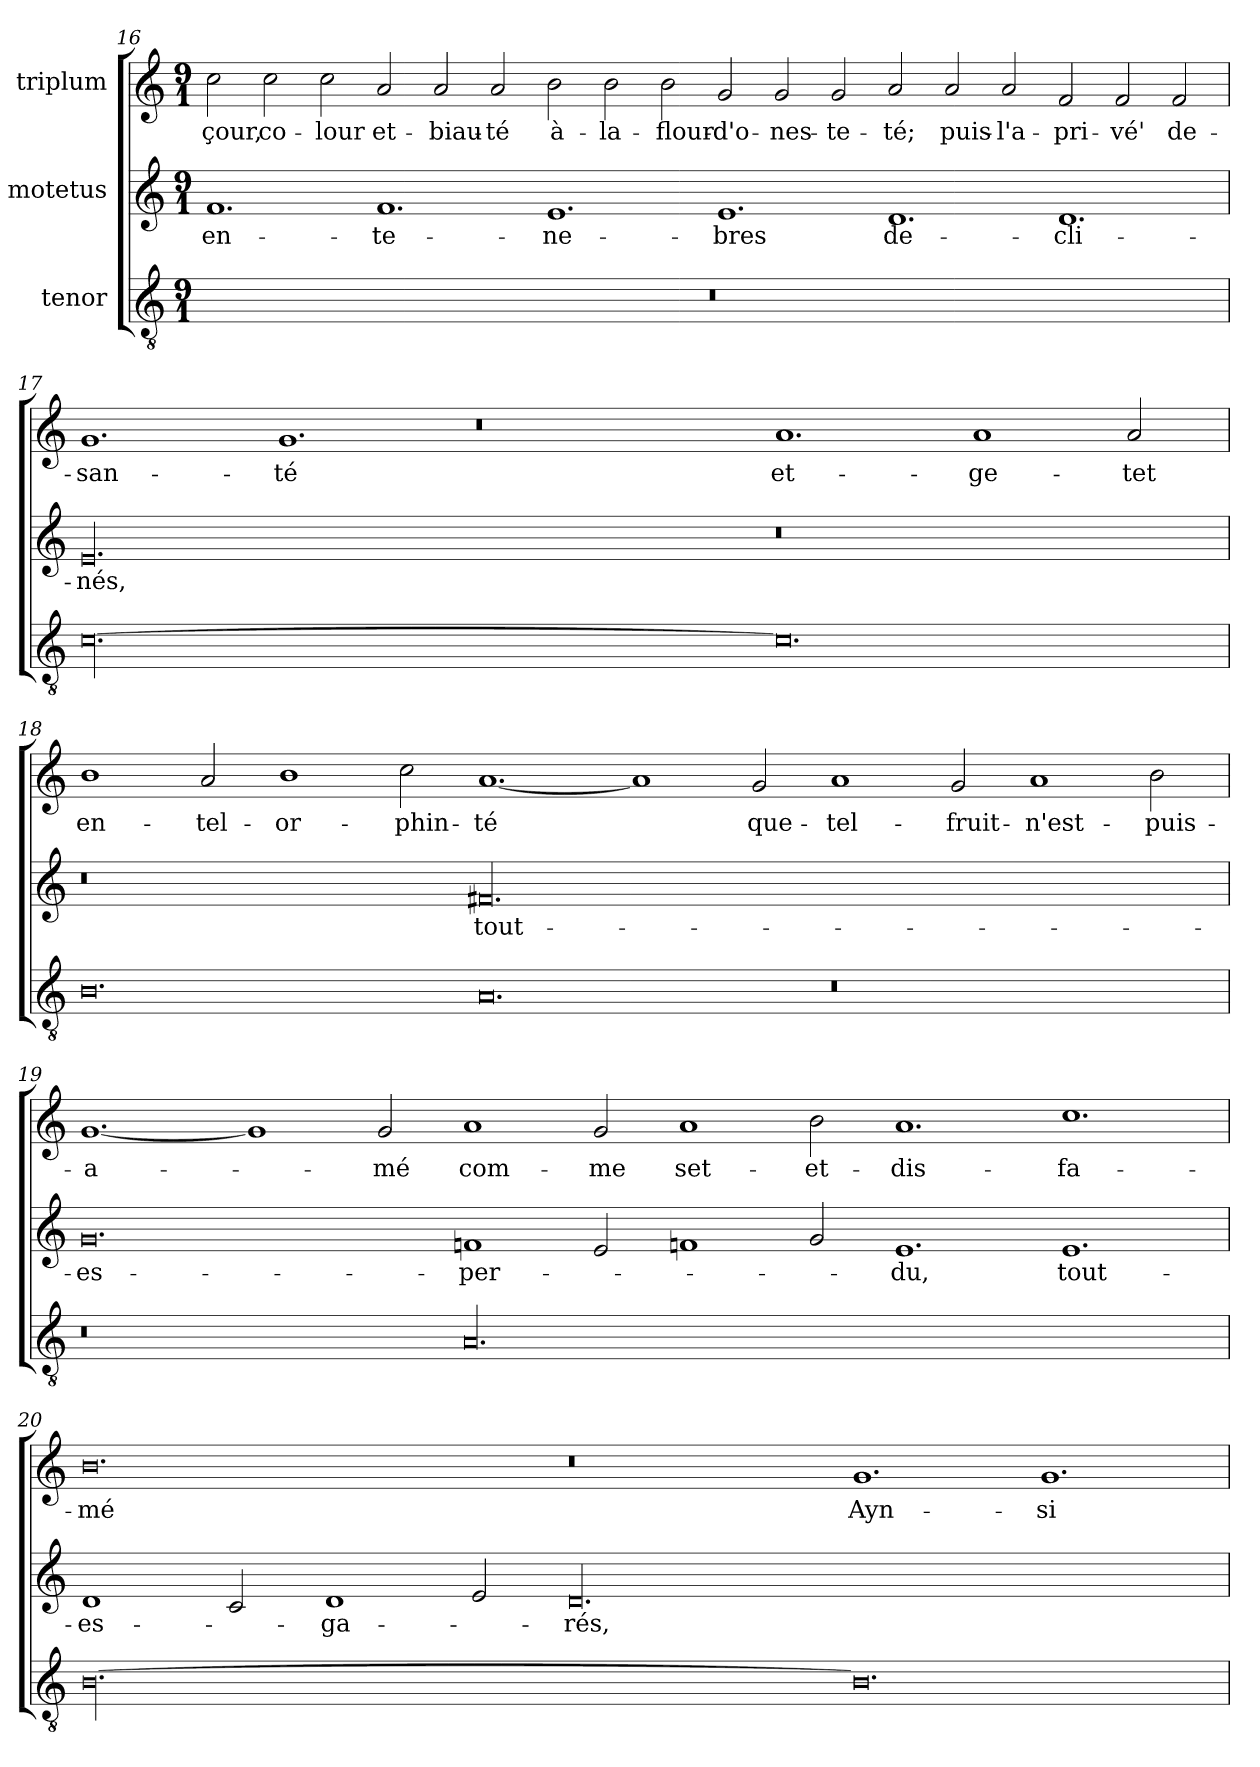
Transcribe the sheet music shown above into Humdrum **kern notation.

**kern	**kern	**text	**kern	**text
*part3	*part2	*part2	*part1	*part1
*staff3	*staff2	*staff2	*staff1	*staff1
*I"tenor	*I"motetus	*	*I"triplum	*
*clefGv2	*clefG2	*	*clefG2	*
*k[]	*k[]	*	*k[]	*
*C:	*C:	*	*C:	*
*M9/1	*M9/1	*	*M9/1	*
=16	=16	=16	=16	=16
1%9r	1.f/	en-	2cc\	-çour,
.	.	.	2cc\	co-
.	.	.	2cc\	-lour
.	1.f/	te-	2a/	et-
.	.	.	2a/	biau-
.	.	.	2a/	-té
.	1.e/	-ne-	2b\	à-
.	.	.	2b\	la-
.	.	.	2b\	flour-
.	1.e/	-bres	2g/	d'o-
.	.	.	2g/	-nes-
.	.	.	2g/	-te-
.	1.d/	de-	2a/	-té;
.	.	.	2a/	puis-
.	.	.	2a/	l'a-
.	1.d/	-cli-	2f/	pri-
.	.	.	2f/	-vé'
.	.	.	2f/	de-
=17	=17	=17	=17	=17
[00.c\	00.e/	-nés,	1.g/	san-
.	.	.	1.g/	-té
.	.	.	0.r	.
0.c\]	0.r	.	1.a/	et-
.	.	.	1a/	ge-
.	.	.	2a/	-tet
=18	=18	=18	=18	=18
0.B\	0.r	.	1b\	en-
.	.	.	2a/	tel-
.	.	.	1b\	or-
.	.	.	2cc\	-phin-
0.A/	00.f#X/	tout-	[1.a/	-té
.	.	.	1a/]	.
.	.	.	2g/	que-
0.r	.	.	1a/	tel-
.	.	.	2g/	fruit-
.	.	.	1a/	n'est-
.	.	.	2b\	puis-
=19	=19	=19	=19	=19
0.r	0.g/	es-	[1.g/	a-
.	.	.	1g/]	.
.	.	.	2g/	-mé
00.A/	1fn/	-per-	1a/	com-
.	2e/	.	2g/	-me
.	1fn/	.	1a/	set-
.	2g/	.	2b\	et-
.	1.e/	-du,	1.a/	dis-
.	1.e/	tout-	1.cc\	-fa-
=20	=20	=20	=20	=20
[00.B\	1d/	es-	0.b\	-mé
.	2c/	.	.	.
.	1d/	-ga-	.	.
.	2e/	.	.	.
.	00.d/	-rés,	0.r	.
0.B\]	.	.	1.g/	Ayn-
.	.	.	1.g/	-si
=	=	=	=	=
*-	*-	*-	*-	*-
